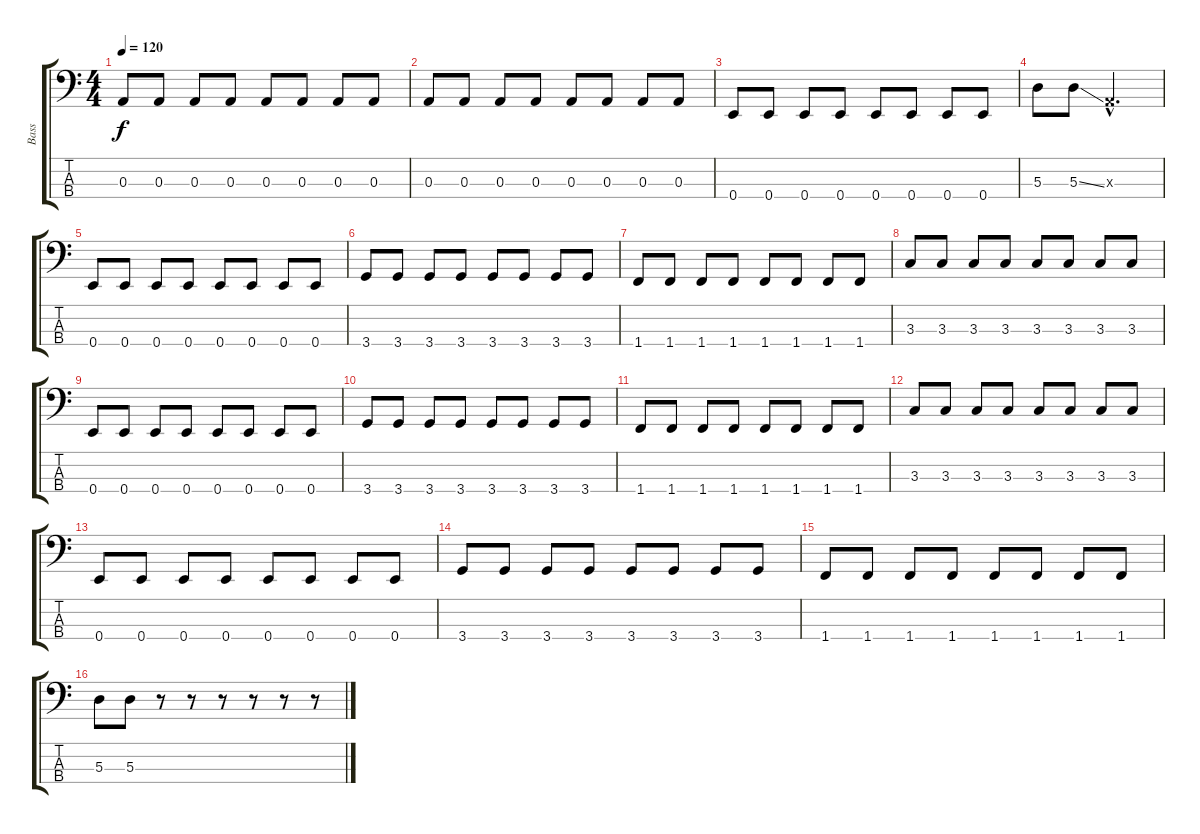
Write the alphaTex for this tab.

\track ("Bass" "Bass") {instrument electricbassfinger}
\staff {score tabs}
\tuning (G2 D2 A1 E1) {hide}
\ts (4 4)
\tempo 120
\clef f4
\ks c
0.3.8{dy f} 0.3.8 0.3.8 0.3.8 0.3.8 0.3.8 0.3.8 0.3.8 |
0.3.8 0.3.8 0.3.8 0.3.8 0.3.8 0.3.8 0.3.8 0.3.8 |
0.4.8 0.4.8 0.4.8 0.4.8 0.4.8 0.4.8 0.4.8 0.4.8 |
5.3.8 5.3{ss}.8 0.3{hac x}.2{d} |
0.4.8 0.4.8 0.4.8 0.4.8 0.4.8 0.4.8 0.4.8 0.4.8 |
3.4.8 3.4.8 3.4.8 3.4.8 3.4.8 3.4.8 3.4.8 3.4.8 |
1.4.8 1.4.8 1.4.8 1.4.8 1.4.8 1.4.8 1.4.8 1.4.8 |
3.3.8 3.3.8 3.3.8 3.3.8 3.3.8 3.3.8 3.3.8 3.3.8 |
0.4.8 0.4.8 0.4.8 0.4.8 0.4.8 0.4.8 0.4.8 0.4.8 |
3.4.8 3.4.8 3.4.8 3.4.8 3.4.8 3.4.8 3.4.8 3.4.8 |
1.4.8 1.4.8 1.4.8 1.4.8 1.4.8 1.4.8 1.4.8 1.4.8 |
3.3.8 3.3.8 3.3.8 3.3.8 3.3.8 3.3.8 3.3.8 3.3.8 |
0.4.8 0.4.8 0.4.8 0.4.8 0.4.8 0.4.8 0.4.8 0.4.8 |
3.4.8 3.4.8 3.4.8 3.4.8 3.4.8 3.4.8 3.4.8 3.4.8 |
1.4.8 1.4.8 1.4.8 1.4.8 1.4.8 1.4.8 1.4.8 1.4.8 |
5.3.8 5.3.8 r.8 r.8 r.8 r.8 r.8 r.8
